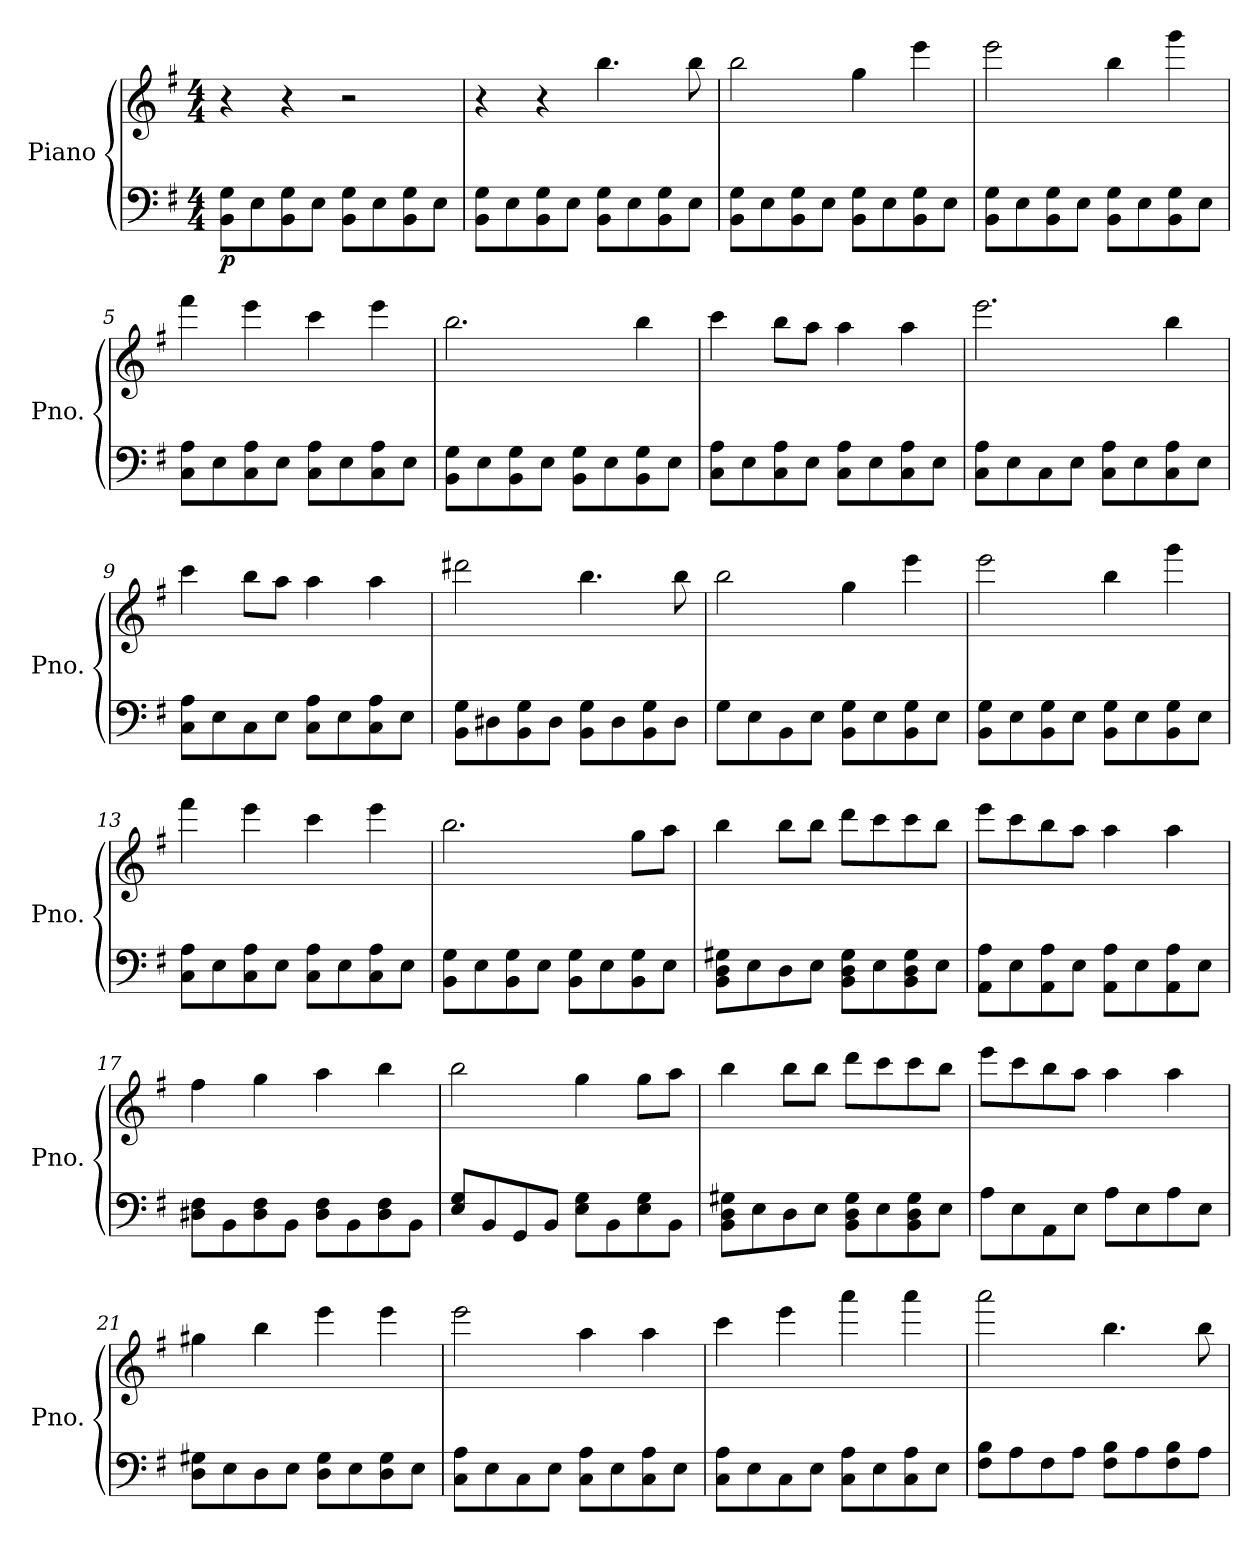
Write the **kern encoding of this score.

**kern	**kern	**dynam
*part1	*part1	*part1
*staff2	*staff1	*staff1/2
*I"Piano	*	*
*I'Pno.	*	*
*clefF4	*clefG2	*
*k[f#]	*k[f#]	*
*M4/4	*M4/4	*
*MM130	*MM130	*
=1	=1	=1
!	!	!LO:DY:b=2
8BB\ 8G\L	4r	p
8E\	.	.
8BB\ 8G\	4r	.
8E\J	.	.
8BB\ 8G\L	2r	.
8E\	.	.
8BB\ 8G\	.	.
8E\J	.	.
=2	=2	=2
8BB\ 8G\L	4r	.
8E\	.	.
8BB\ 8G\	4r	.
8E\J	.	.
8BB\ 8G\L	4.bb\	.
8E\	.	.
8BB\ 8G\	.	.
8E\J	8bb\	.
=3	=3	=3
8BB\ 8G\L	2bb\	.
8E\	.	.
8BB\ 8G\	.	.
8E\J	.	.
8BB\ 8G\L	4gg\	.
8E\	.	.
8BB\ 8G\	4eee\	.
8E\J	.	.
=4	=4	=4
8BB\ 8G\L	2eee\	.
8E\	.	.
8BB\ 8G\	.	.
8E\J	.	.
8BB\ 8G\L	4bb\	.
8E\	.	.
8BB\ 8G\	4ggg\	.
8E\J	.	.
=5	=5	=5
8C\ 8A\L	4fff#\	.
8E\	.	.
8C\ 8A\	4eee\	.
8E\J	.	.
8C\ 8A\L	4ccc\	.
8E\	.	.
8C\ 8A\	4eee\	.
8E\J	.	.
!!LO:LB:g=z
=6	=6	=6
8BB\ 8G\L	2.bb\	.
8E\	.	.
8BB\ 8G\	.	.
8E\J	.	.
8BB\ 8G\L	.	.
8E\	.	.
8BB\ 8G\	4bb\	.
8E\J	.	.
=7	=7	=7
8C\ 8A\L	4ccc\	.
8E\	.	.
8C\ 8A\	8bb\L	.
8E\J	8aa\J	.
8C\ 8A\L	4aa\	.
8E\	.	.
8C\ 8A\	4aa\	.
8E\J	.	.
=8	=8	=8
8C\ 8A\L	2.eee\	.
8E\	.	.
8C\	.	.
8E\J	.	.
8C\ 8A\L	.	.
8E\	.	.
8C\ 8A\	4bb\	.
8E\J	.	.
=9	=9	=9
8C\ 8A\L	4ccc\	.
8E\	.	.
8C\	8bb\L	.
8E\J	8aa\J	.
8C\ 8A\L	4aa\	.
8E\	.	.
8C\ 8A\	4aa\	.
8E\J	.	.
=10	=10	=10
8BB\ 8G\L	2ddd#X\	.
8D#X\	.	.
8BB\ 8G\	.	.
8D#\J	.	.
8BB\ 8G\L	4.bb\	.
8D#\	.	.
8BB\ 8G\	.	.
8D#\J	8bb\	.
!!LO:LB:g=z
=11	=11	=11
8G\L	2bb\	.
8E\	.	.
8BB\	.	.
8E\J	.	.
8BB\ 8G\L	4gg\	.
8E\	.	.
8BB\ 8G\	4eee\	.
8E\J	.	.
=12	=12	=12
8BB\ 8G\L	2eee\	.
8E\	.	.
8BB\ 8G\	.	.
8E\J	.	.
8BB\ 8G\L	4bb\	.
8E\	.	.
8BB\ 8G\	4ggg\	.
8E\J	.	.
=13	=13	=13
8C\ 8A\L	4fff#\	.
8E\	.	.
8C\ 8A\	4eee\	.
8E\J	.	.
8C\ 8A\L	4ccc\	.
8E\	.	.
8C\ 8A\	4eee\	.
8E\J	.	.
=14	=14	=14
8BB\ 8G\L	2.bb\	.
8E\	.	.
8BB\ 8G\	.	.
8E\J	.	.
8BB\ 8G\L	.	.
8E\	.	.
8BB\ 8G\	8gg\L	.
8E\J	8aa\J	.
=15	=15	=15
8BB\ 8D\ 8G#X\L	4bb\	.
8E\	.	.
8D\	8bb\L	.
8E\J	8bb\J	.
8BB\ 8D\ 8G#\L	8ddd\L	.
8E\	8ccc\	.
8BB\ 8D\ 8G#\	8ccc\	.
8E\J	8bb\J	.
!!LO:LB:g=z
=16	=16	=16
8AA\ 8A\L	8eee\L	.
8E\	8ccc\	.
8AA\ 8A\	8bb\	.
8E\J	8aa\J	.
8AA\ 8A\L	4aa\	.
8E\	.	.
8AA\ 8A\	4aa\	.
8E\J	.	.
=17	=17	=17
8D#X\ 8F#\L	4ff#\	.
8BB\	.	.
8D#\ 8F#\	4gg\	.
8BB\J	.	.
8D#\ 8F#\L	4aa\	.
8BB\	.	.
8D#\ 8F#\	4bb\	.
8BB\J	.	.
=18	=18	=18
8E/ 8G/L	2bb\	.
8BB/	.	.
8GG/	.	.
8BB/J	.	.
8E\ 8G\L	4gg\	.
8BB\	.	.
8E\ 8G\	8gg\L	.
8BB\J	8aa\J	.
=19	=19	=19
8BB\ 8D\ 8G#X\L	4bb\	.
8E\	.	.
8D\	8bb\L	.
8E\J	8bb\J	.
8BB\ 8D\ 8G#\L	8ddd\L	.
8E\	8ccc\	.
8BB\ 8D\ 8G#\	8ccc\	.
8E\J	8bb\J	.
!!LO:LB:g=z
=20	=20	=20
8A\L	8eee\L	.
8E\	8ccc\	.
8AA\	8bb\	.
8E\J	8aa\J	.
8A\L	4aa\	.
8E\	.	.
8A\	4aa\	.
8E\J	.	.
=21	=21	=21
8D\ 8G#X\L	4gg#X\	.
8E\	.	.
8D\	4bb\	.
8E\J	.	.
8D\ 8G#\L	4eee\	.
8E\	.	.
8D\ 8G#\	4eee\	.
8E\J	.	.
=22	=22	=22
8C\ 8A\L	2eee\	.
8E\	.	.
8C\	.	.
8E\J	.	.
8C\ 8A\L	4aa\	.
8E\	.	.
8C\ 8A\	4aa\	.
8E\J	.	.
=23	=23	=23
8C\ 8A\L	4ccc\	.
8E\	.	.
8C\	4eee\	.
8E\J	.	.
8C\ 8A\L	4aaa\	.
8E\	.	.
8C\ 8A\	4aaa\	.
8E\J	.	.
=24	=24	=24
8F#\ 8B\L	2aaa\	.
8A\	.	.
8F#\	.	.
8A\J	.	.
8F#\ 8B\L	4.bb\	.
8A\	.	.
8F#\ 8B\	.	.
8A\J	8bb\	.
=	=	=
*-	*-	*-
